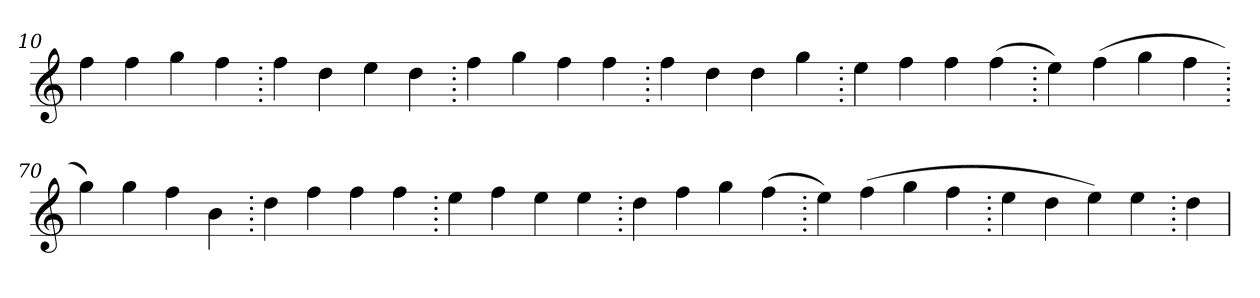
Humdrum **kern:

**kern
*part1
*staff1
*clefG2
=10.
4ff
4ff
4gg
4ff
=20.
4ff
4dd
4ee
4dd
=30.
4ff
4gg
4ff
4ff
=40.
4ff
4dd
4dd
4gg
=50.
4ee
4ff
4ff
(>4ff
=60.
4ee)
(>4ff
4gg
4ff
=70.
4gg)
4gg
4ff
4b
=80.
4dd
4ff
4ff
4ff
=90.
4ee
4ff
4ee
4ee
=100.
4dd
4ff
4gg
(>4ff
=110.
4ee)
(>4ff
4gg
4ff
=120.
4ee
4dd
4ee)
4ee
=130.
4dd
=
*-
